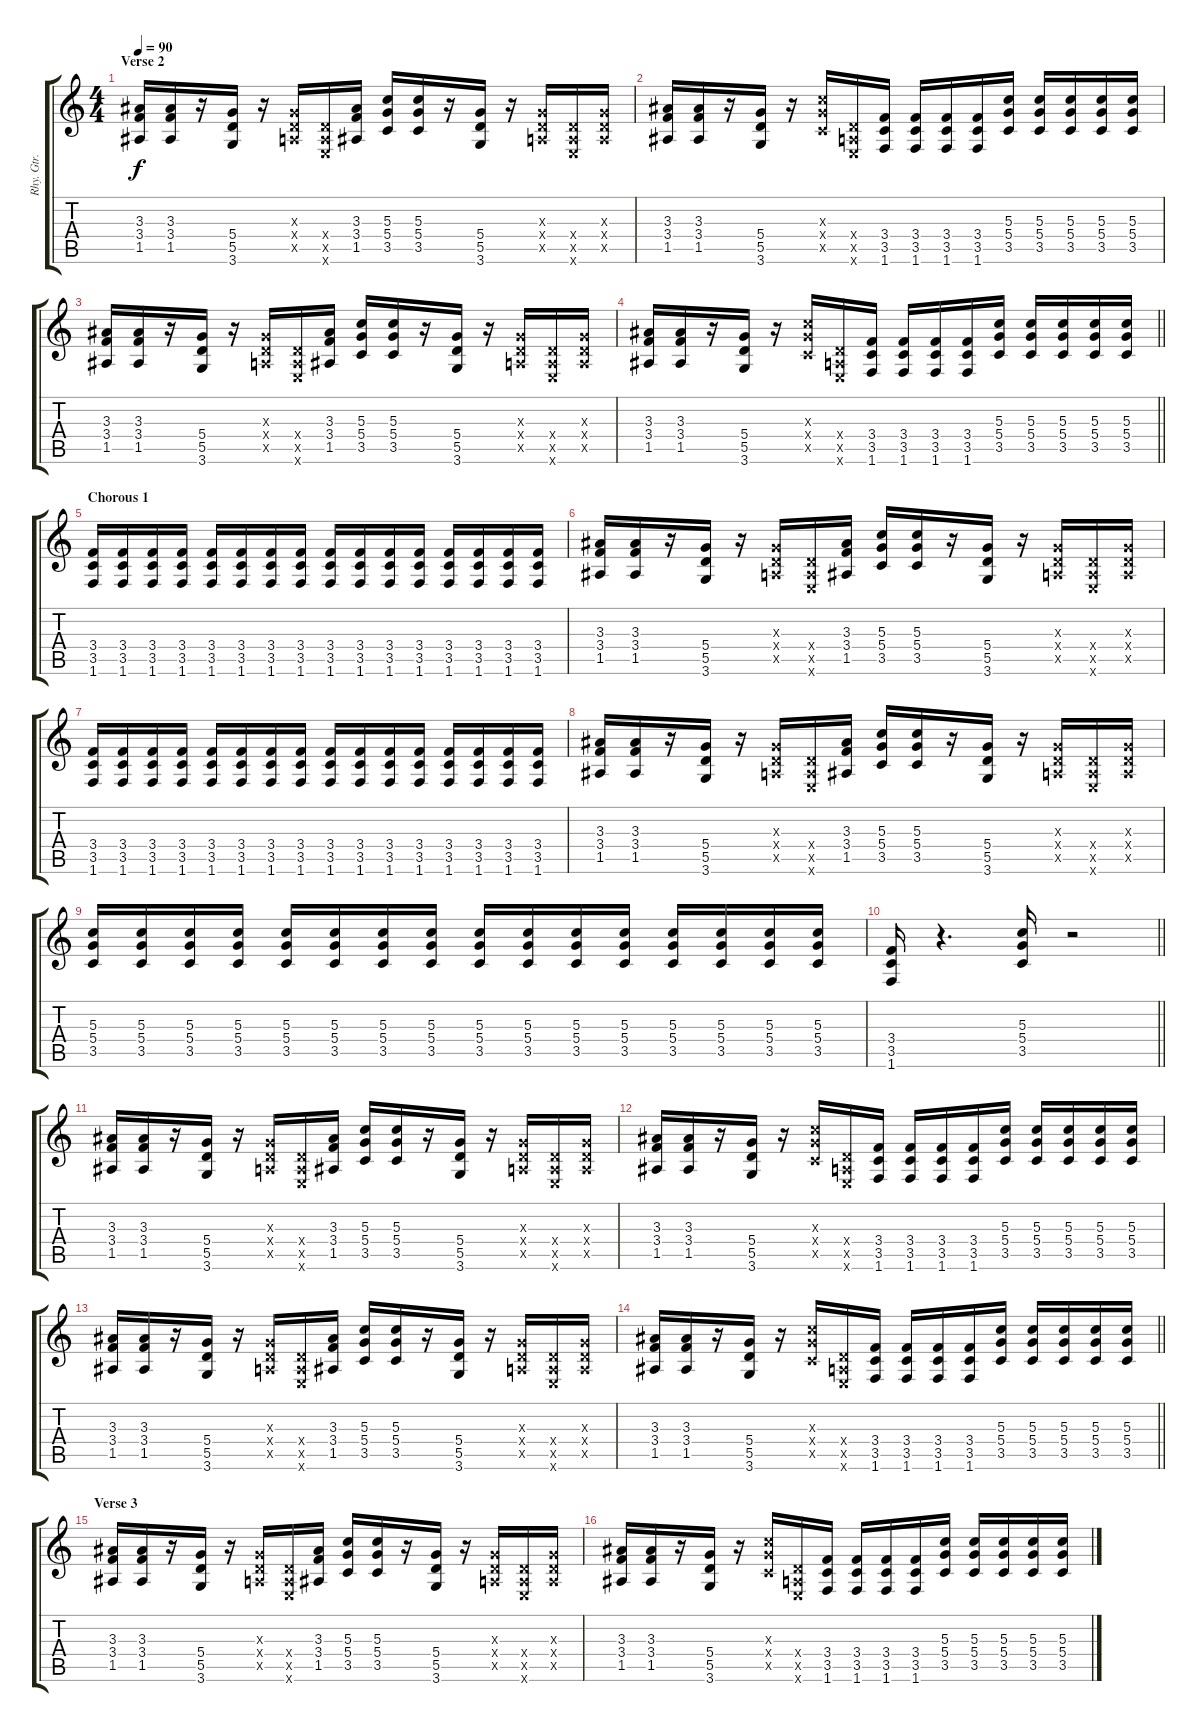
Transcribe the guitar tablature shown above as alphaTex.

\track ("Rhy. Gtr. 2" "Rhy. Gtr. ") {instrument distortionguitar}
\staff {score tabs}
\tuning (E4 B3 G3 D3 A2 E2) {hide}
\ts (4 4)
\section ("" "Verse 2")
\tempo 90
\clef g2
\ks c
(3.3 3.4 1.5).16{dy f} (3.3 3.4 1.5).16 r.16 (5.4 5.5 3.6).16 r.16 (0.3{x} 0.4{x} 0.5{x}).16 (0.4{x} 0.5{x} 0.6{x}).16 (3.3 3.4 1.5).16 (5.3 5.4 3.5).16 (5.3 5.4 3.5).16 r.16 (5.4 5.5 3.6).16 r.16 (0.3{x} 0.4{x} 0.5{x}).16 (0.4{x} 0.5{x} 0.6{x}).16 (0.3{x} 0.4{x} 0.5{x}).16 |
(3.3 3.4 1.5).16 (3.3 3.4 1.5).16 r.16 (5.4 5.5 3.6).16 r.16 (5.3{x} 5.4{x} 3.5{x}).16 (0.4{x} 0.5{x} 0.6{x}).16 (3.4 3.5 1.6).16 (3.4 3.5 1.6).16 (3.4 3.5 1.6).16 (3.4 3.5 1.6).16 (5.3 5.4 3.5).16 (5.3 5.4 3.5).16 (5.3 5.4 3.5).16 (5.3 5.4 3.5).16 (5.3 5.4 3.5).16 |
(3.3 3.4 1.5).16 (3.3 3.4 1.5).16 r.16 (5.4 5.5 3.6).16 r.16 (0.3{x} 0.4{x} 0.5{x}).16 (0.4{x} 0.5{x} 0.6{x}).16 (3.3 3.4 1.5).16 (5.3 5.4 3.5).16 (5.3 5.4 3.5).16 r.16 (5.4 5.5 3.6).16 r.16 (0.3{x} 0.4{x} 0.5{x}).16 (0.4{x} 0.5{x} 0.6{x}).16 (0.3{x} 0.4{x} 0.5{x}).16 |
\barLineRight lightlight
(3.3 3.4 1.5).16 (3.3 3.4 1.5).16 r.16 (5.4 5.5 3.6).16 r.16 (5.3{x} 5.4{x} 3.5{x}).16 (0.4{x} 0.5{x} 0.6{x}).16 (3.4 3.5 1.6).16 (3.4 3.5 1.6).16 (3.4 3.5 1.6).16 (3.4 3.5 1.6).16 (5.3 5.4 3.5).16 (5.3 5.4 3.5).16 (5.3 5.4 3.5).16 (5.3 5.4 3.5).16 (5.3 5.4 3.5).16 |
\section ("" "Chorous 1")
(3.4 3.5 1.6).16 (3.4 3.5 1.6).16 (3.4 3.5 1.6).16 (3.4 3.5 1.6).16 (3.4 3.5 1.6).16 (3.4 3.5 1.6).16 (3.4 3.5 1.6).16 (3.4 3.5 1.6).16 (3.4 3.5 1.6).16 (3.4 3.5 1.6).16 (3.4 3.5 1.6).16 (3.4 3.5 1.6).16 (3.4 3.5 1.6).16 (3.4 3.5 1.6).16 (3.4 3.5 1.6).16 (3.4 3.5 1.6).16 |
(3.3 3.4 1.5).16 (3.3 3.4 1.5).16 r.16 (5.4 5.5 3.6).16 r.16 (0.3{x} 0.4{x} 0.5{x}).16 (0.4{x} 0.5{x} 0.6{x}).16 (3.3 3.4 1.5).16 (5.3 5.4 3.5).16 (5.3 5.4 3.5).16 r.16 (5.4 5.5 3.6).16 r.16 (0.3{x} 0.4{x} 0.5{x}).16 (0.4{x} 0.5{x} 0.6{x}).16 (0.3{x} 0.4{x} 0.5{x}).16 |
(3.4 3.5 1.6).16 (3.4 3.5 1.6).16 (3.4 3.5 1.6).16 (3.4 3.5 1.6).16 (3.4 3.5 1.6).16 (3.4 3.5 1.6).16 (3.4 3.5 1.6).16 (3.4 3.5 1.6).16 (3.4 3.5 1.6).16 (3.4 3.5 1.6).16 (3.4 3.5 1.6).16 (3.4 3.5 1.6).16 (3.4 3.5 1.6).16 (3.4 3.5 1.6).16 (3.4 3.5 1.6).16 (3.4 3.5 1.6).16 |
(3.3 3.4 1.5).16 (3.3 3.4 1.5).16 r.16 (5.4 5.5 3.6).16 r.16 (0.3{x} 0.4{x} 0.5{x}).16 (0.4{x} 0.5{x} 0.6{x}).16 (3.3 3.4 1.5).16 (5.3 5.4 3.5).16 (5.3 5.4 3.5).16 r.16 (5.4 5.5 3.6).16 r.16 (0.3{x} 0.4{x} 0.5{x}).16 (0.4{x} 0.5{x} 0.6{x}).16 (0.3{x} 0.4{x} 0.5{x}).16 |
(5.3 5.4 3.5).16 (5.3 5.4 3.5).16 (5.3 5.4 3.5).16 (5.3 5.4 3.5).16 (5.3 5.4 3.5).16 (5.3 5.4 3.5).16 (5.3 5.4 3.5).16 (5.3 5.4 3.5).16 (5.3 5.4 3.5).16 (5.3 5.4 3.5).16 (5.3 5.4 3.5).16 (5.3 5.4 3.5).16 (5.3 5.4 3.5).16 (5.3 5.4 3.5).16 (5.3 5.4 3.5).16 (5.3 5.4 3.5).16 |
\barLineRight lightlight
(3.4 3.5 1.6).16 r.4{d} (5.3 5.4 3.5).16 r.2 |
\section ("" "")
(3.3 3.4 1.5).16 (3.3 3.4 1.5).16 r.16 (5.4 5.5 3.6).16 r.16 (0.3{x} 0.4{x} 0.5{x}).16 (0.4{x} 0.5{x} 0.6{x}).16 (3.3 3.4 1.5).16 (5.3 5.4 3.5).16 (5.3 5.4 3.5).16 r.16 (5.4 5.5 3.6).16 r.16 (0.3{x} 0.4{x} 0.5{x}).16 (0.4{x} 0.5{x} 0.6{x}).16 (0.3{x} 0.4{x} 0.5{x}).16 |
(3.3 3.4 1.5).16 (3.3 3.4 1.5).16 r.16 (5.4 5.5 3.6).16 r.16 (5.3{x} 5.4{x} 3.5{x}).16 (0.4{x} 0.5{x} 0.6{x}).16 (3.4 3.5 1.6).16 (3.4 3.5 1.6).16 (3.4 3.5 1.6).16 (3.4 3.5 1.6).16 (5.3 5.4 3.5).16 (5.3 5.4 3.5).16 (5.3 5.4 3.5).16 (5.3 5.4 3.5).16 (5.3 5.4 3.5).16 |
(3.3 3.4 1.5).16 (3.3 3.4 1.5).16 r.16 (5.4 5.5 3.6).16 r.16 (0.3{x} 0.4{x} 0.5{x}).16 (0.4{x} 0.5{x} 0.6{x}).16 (3.3 3.4 1.5).16 (5.3 5.4 3.5).16 (5.3 5.4 3.5).16 r.16 (5.4 5.5 3.6).16 r.16 (0.3{x} 0.4{x} 0.5{x}).16 (0.4{x} 0.5{x} 0.6{x}).16 (0.3{x} 0.4{x} 0.5{x}).16 |
\barLineRight lightlight
(3.3 3.4 1.5).16 (3.3 3.4 1.5).16 r.16 (5.4 5.5 3.6).16 r.16 (5.3{x} 5.4{x} 3.5{x}).16 (0.4{x} 0.5{x} 0.6{x}).16 (3.4 3.5 1.6).16 (3.4 3.5 1.6).16 (3.4 3.5 1.6).16 (3.4 3.5 1.6).16 (5.3 5.4 3.5).16 (5.3 5.4 3.5).16 (5.3 5.4 3.5).16 (5.3 5.4 3.5).16 (5.3 5.4 3.5).16 |
\section ("" "Verse 3")
(3.3 3.4 1.5).16 (3.3 3.4 1.5).16 r.16 (5.4 5.5 3.6).16 r.16 (0.3{x} 0.4{x} 0.5{x}).16 (0.4{x} 0.5{x} 0.6{x}).16 (3.3 3.4 1.5).16 (5.3 5.4 3.5).16 (5.3 5.4 3.5).16 r.16 (5.4 5.5 3.6).16 r.16 (0.3{x} 0.4{x} 0.5{x}).16 (0.4{x} 0.5{x} 0.6{x}).16 (0.3{x} 0.4{x} 0.5{x}).16 |
(3.3 3.4 1.5).16 (3.3 3.4 1.5).16 r.16 (5.4 5.5 3.6).16 r.16 (5.3{x} 5.4{x} 3.5{x}).16 (0.4{x} 0.5{x} 0.6{x}).16 (3.4 3.5 1.6).16 (3.4 3.5 1.6).16 (3.4 3.5 1.6).16 (3.4 3.5 1.6).16 (5.3 5.4 3.5).16 (5.3 5.4 3.5).16 (5.3 5.4 3.5).16 (5.3 5.4 3.5).16 (5.3 5.4 3.5).16
